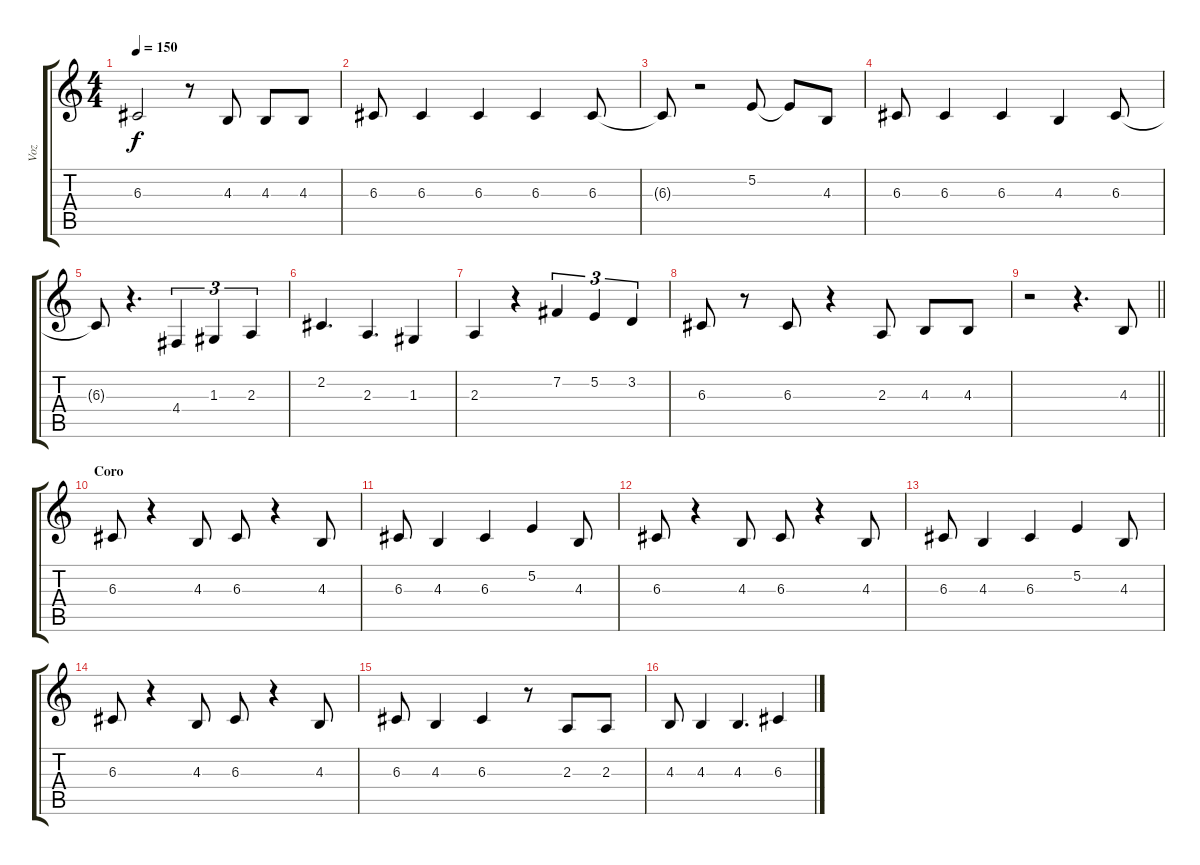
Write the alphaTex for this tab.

\track ("Voz" "Voz") {instrument tenorsax}
\staff {score tabs}
\tuning (E4 B3 G3 D3 A2 E2) {hide}
\ts (4 4)
\tempo 150
\clef g2
\ks c
6.3.2{dy f} r.8 4.3.8 4.3.8 4.3.8 |
6.3.8 6.3.4 6.3.4 6.3.4 6.3.8 |
6.3{t}.8 r.2 5.2.8 5.2{t}.8 4.3.8 |
6.3.8 6.3.4 6.3.4 4.3.4 6.3.8 |
6.3{t}.8 r.4{d} 4.4.4{tu (3 2)} 1.3.4{tu (3 2)} 2.3.4{tu (3 2)} |
2.2.4{d} 2.3.4{d} 1.3.4 |
2.3.4 r.4 7.2.4{tu (3 2)} 5.2.4{tu (3 2)} 3.2.4{tu (3 2)} |
6.3.8 r.8 6.3.8 r.4 2.3.8 4.3.8 4.3.8 |
\barLineRight lightlight
r.2 r.4{d} 4.3.8 |
\section ("" "Coro")
6.3.8 r.4 4.3.8 6.3.8 r.4 4.3.8 |
6.3.8 4.3.4 6.3.4 5.2.4 4.3.8 |
6.3.8 r.4 4.3.8 6.3.8 r.4 4.3.8 |
6.3.8 4.3.4 6.3.4 5.2.4 4.3.8 |
6.3.8 r.4 4.3.8 6.3.8 r.4 4.3.8 |
6.3.8 4.3.4 6.3.4 r.8 2.3.8 2.3.8 |
4.3.8 4.3.4 4.3.4{d} 6.3.4
